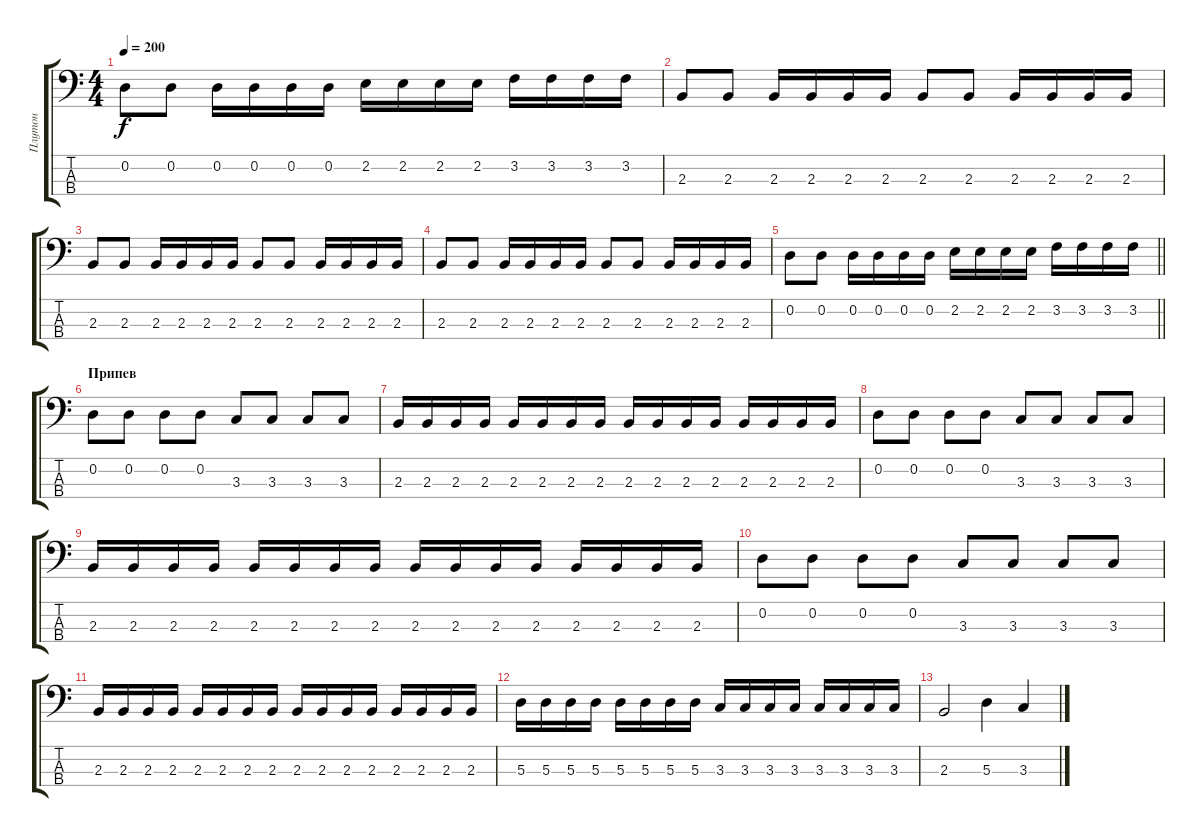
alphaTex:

\track ("Плутон" "Плутон") {instrument electricbassfinger}
\staff {score tabs}
\tuning (G2 D2 A1 E1) {hide}
\ts (4 4)
\tempo 200
\clef f4
\ks c
0.2.8{dy f} 0.2.8 0.2.16 0.2.16 0.2.16 0.2.16 2.2.16 2.2.16 2.2.16 2.2.16 3.2.16 3.2.16 3.2.16 3.2.16 |
2.3.8 2.3.8 2.3.16 2.3.16 2.3.16 2.3.16 2.3.8 2.3.8 2.3.16 2.3.16 2.3.16 2.3.16 |
2.3.8 2.3.8 2.3.16 2.3.16 2.3.16 2.3.16 2.3.8 2.3.8 2.3.16 2.3.16 2.3.16 2.3.16 |
2.3.8 2.3.8 2.3.16 2.3.16 2.3.16 2.3.16 2.3.8 2.3.8 2.3.16 2.3.16 2.3.16 2.3.16 |
\barLineRight lightlight
0.2.8 0.2.8 0.2.16 0.2.16 0.2.16 0.2.16 2.2.16 2.2.16 2.2.16 2.2.16 3.2.16 3.2.16 3.2.16 3.2.16 |
\section ("" "Припев")
0.2.8 0.2.8 0.2.8 0.2.8 3.3.8 3.3.8 3.3.8 3.3.8 |
2.3.16 2.3.16 2.3.16 2.3.16 2.3.16 2.3.16 2.3.16 2.3.16 2.3.16 2.3.16 2.3.16 2.3.16 2.3.16 2.3.16 2.3.16 2.3.16 |
0.2.8 0.2.8 0.2.8 0.2.8 3.3.8 3.3.8 3.3.8 3.3.8 |
2.3.16 2.3.16 2.3.16 2.3.16 2.3.16 2.3.16 2.3.16 2.3.16 2.3.16 2.3.16 2.3.16 2.3.16 2.3.16 2.3.16 2.3.16 2.3.16 |
0.2.8 0.2.8 0.2.8 0.2.8 3.3.8 3.3.8 3.3.8 3.3.8 |
2.3.16 2.3.16 2.3.16 2.3.16 2.3.16 2.3.16 2.3.16 2.3.16 2.3.16 2.3.16 2.3.16 2.3.16 2.3.16 2.3.16 2.3.16 2.3.16 |
5.3.16 5.3.16 5.3.16 5.3.16 5.3.16 5.3.16 5.3.16 5.3.16 3.3.16 3.3.16 3.3.16 3.3.16 3.3.16 3.3.16 3.3.16 3.3.16 |
2.3.2 5.3.4 3.3.4
